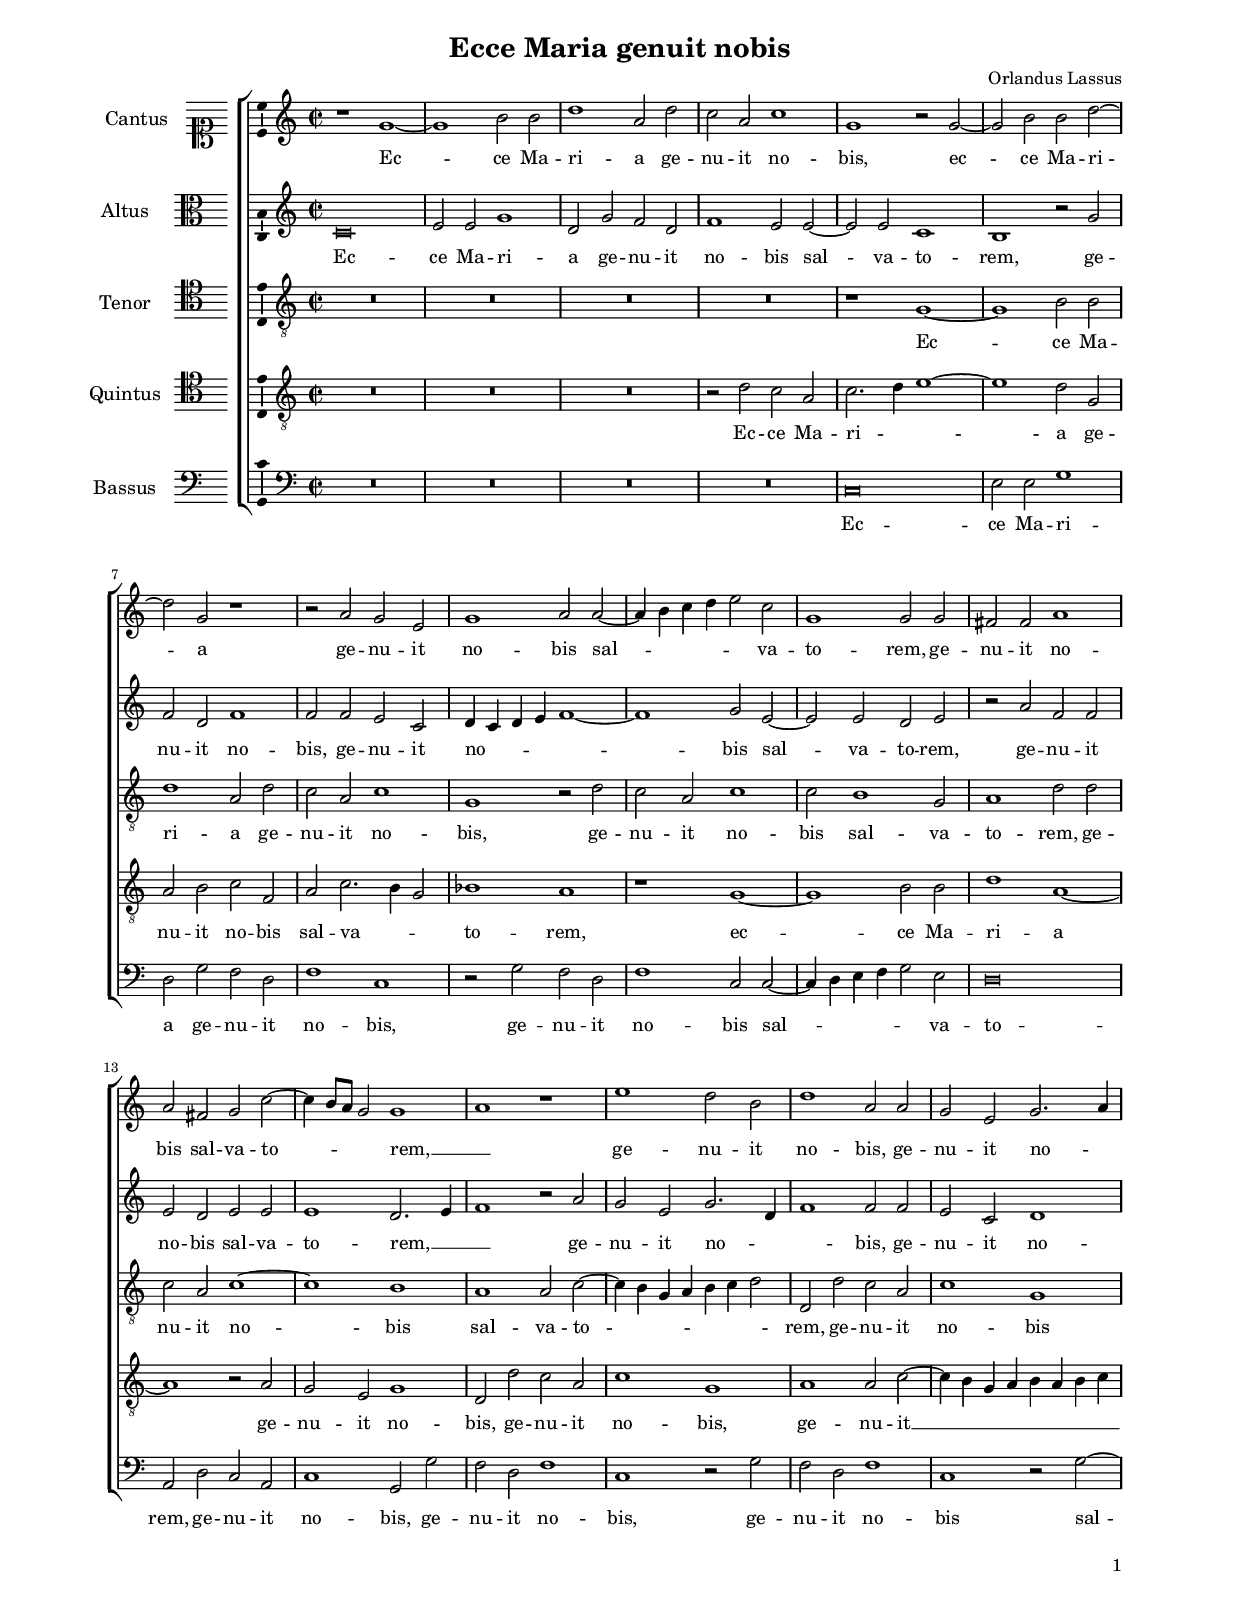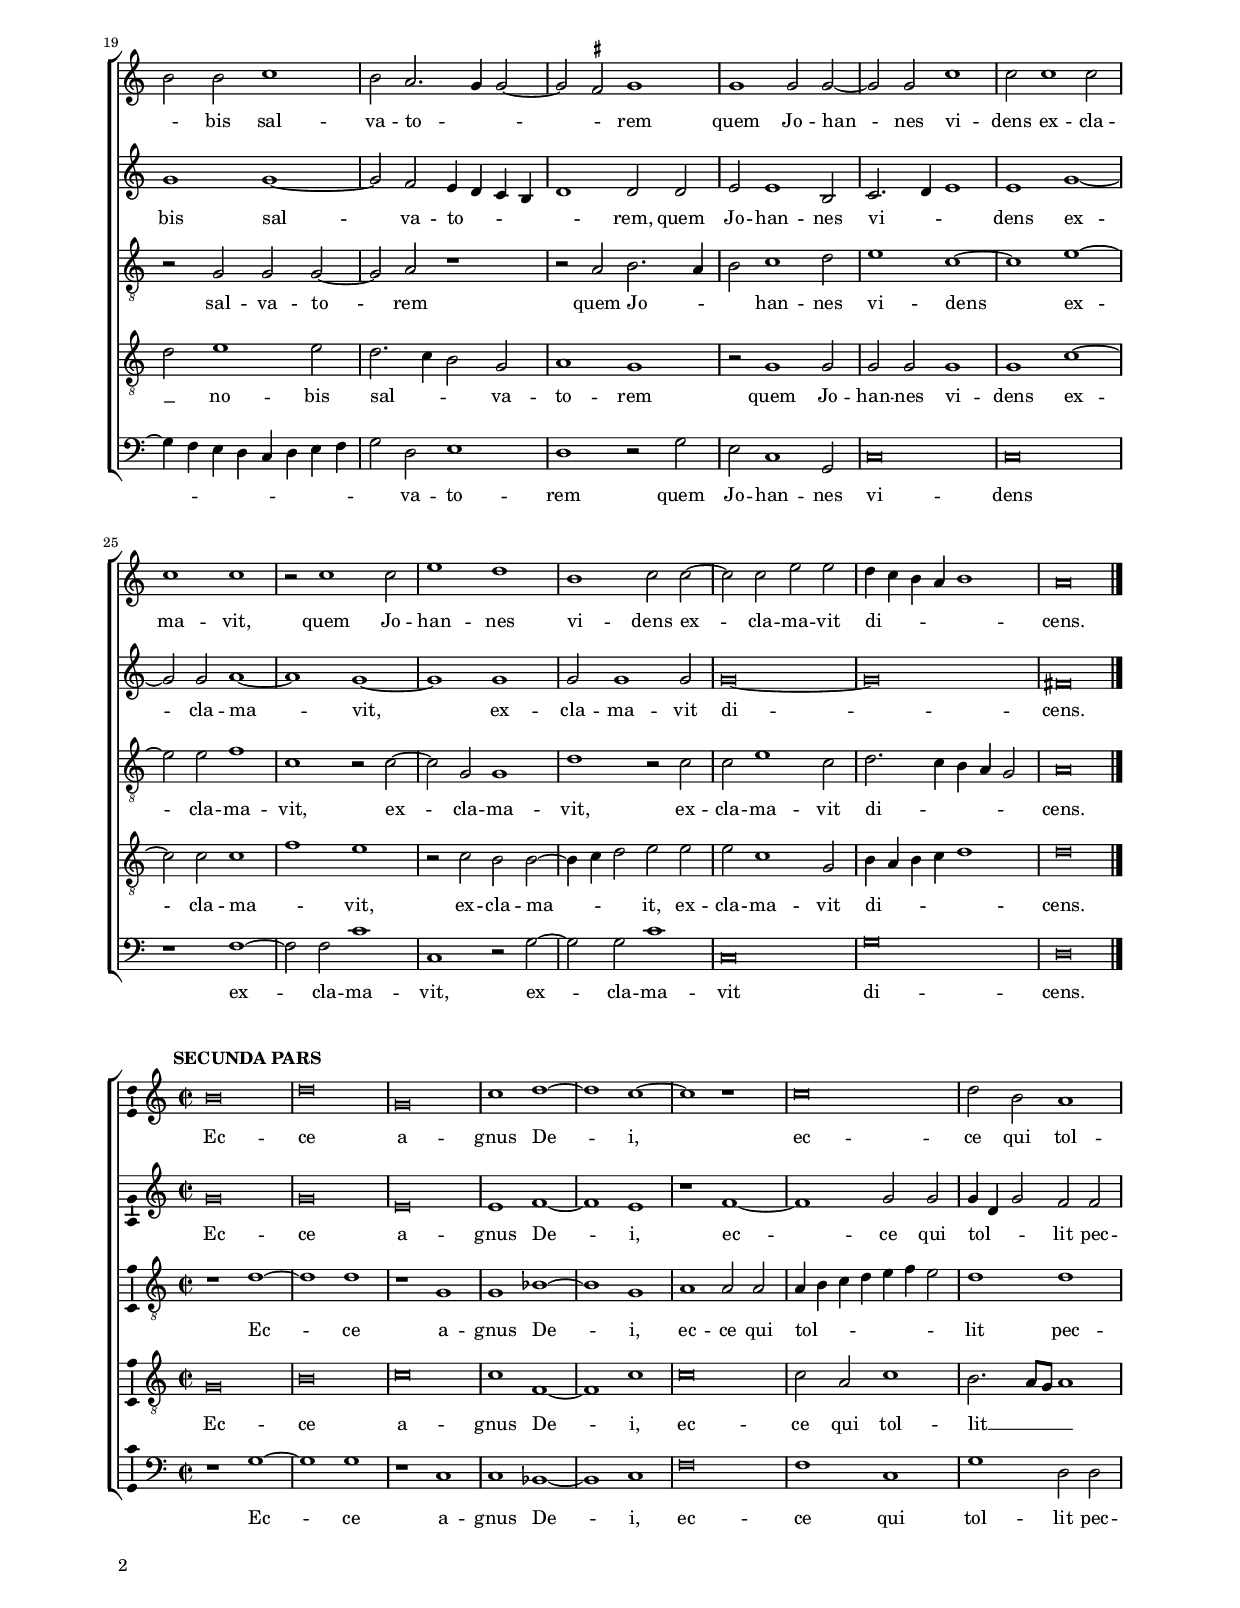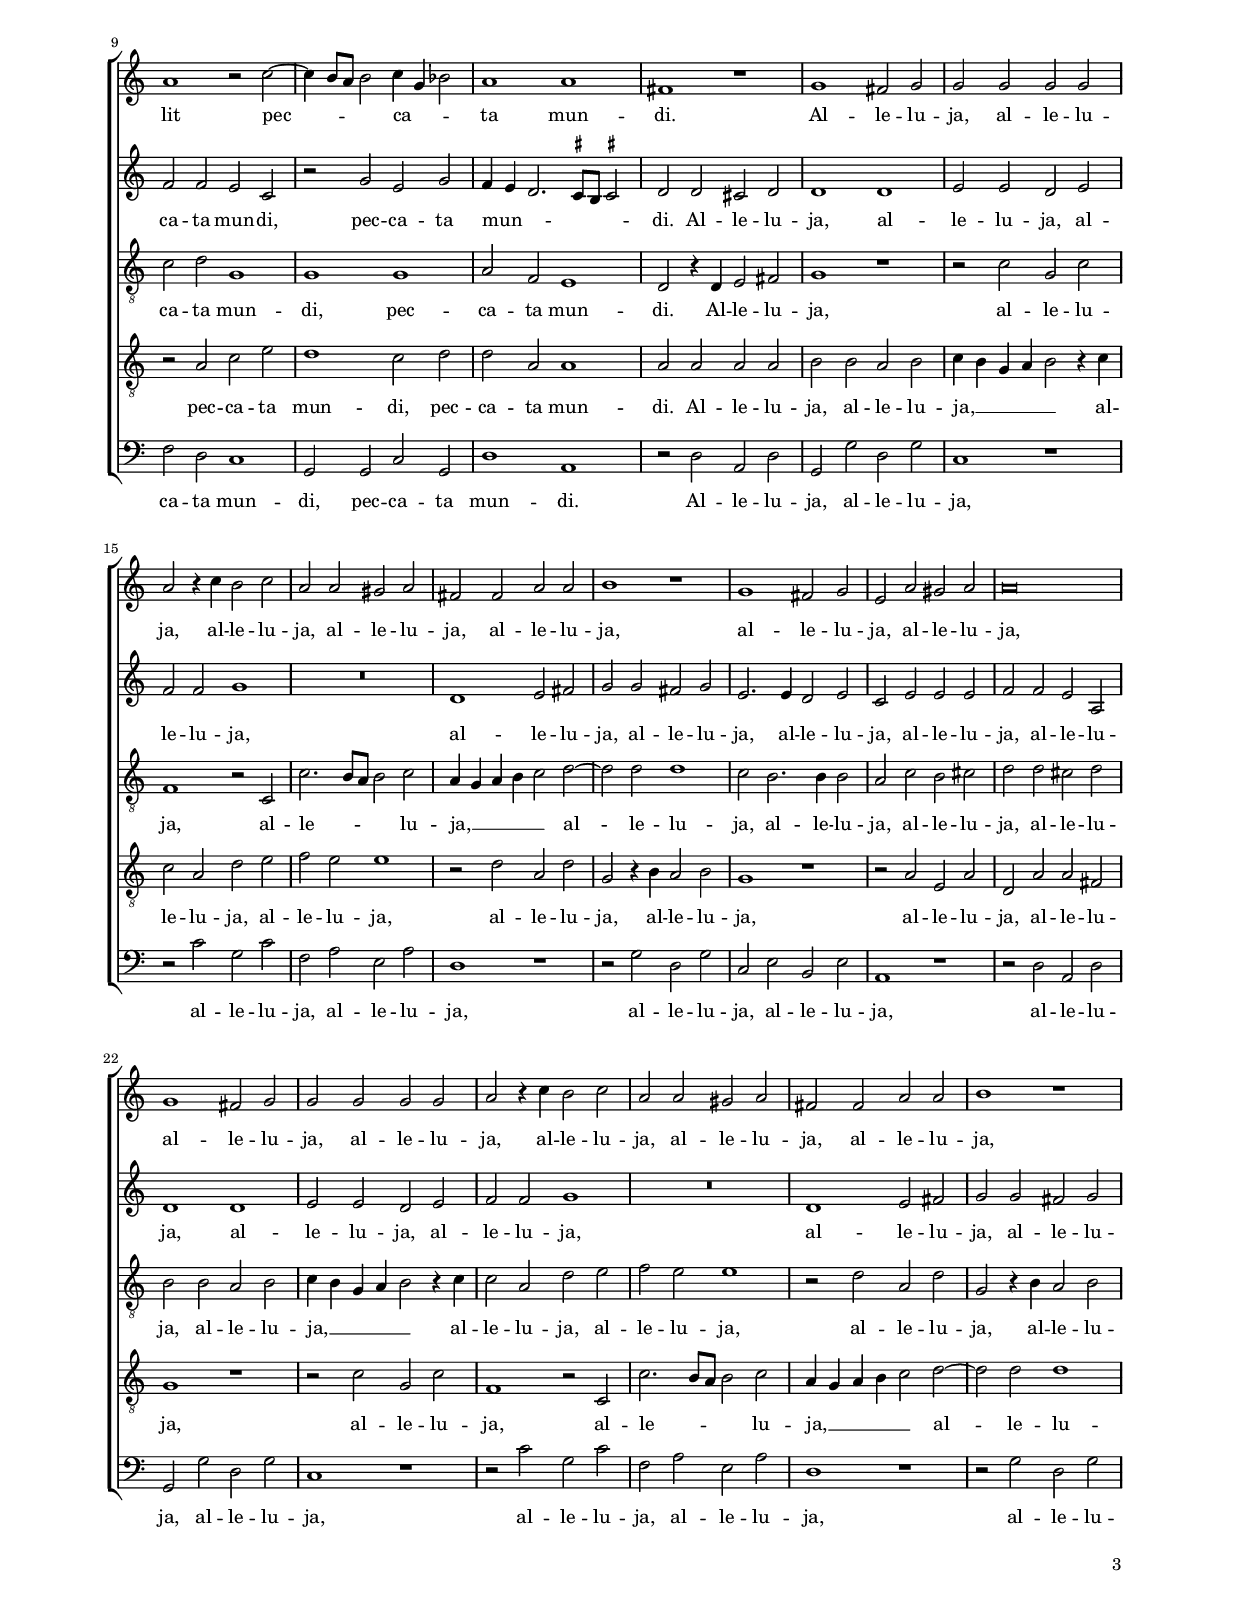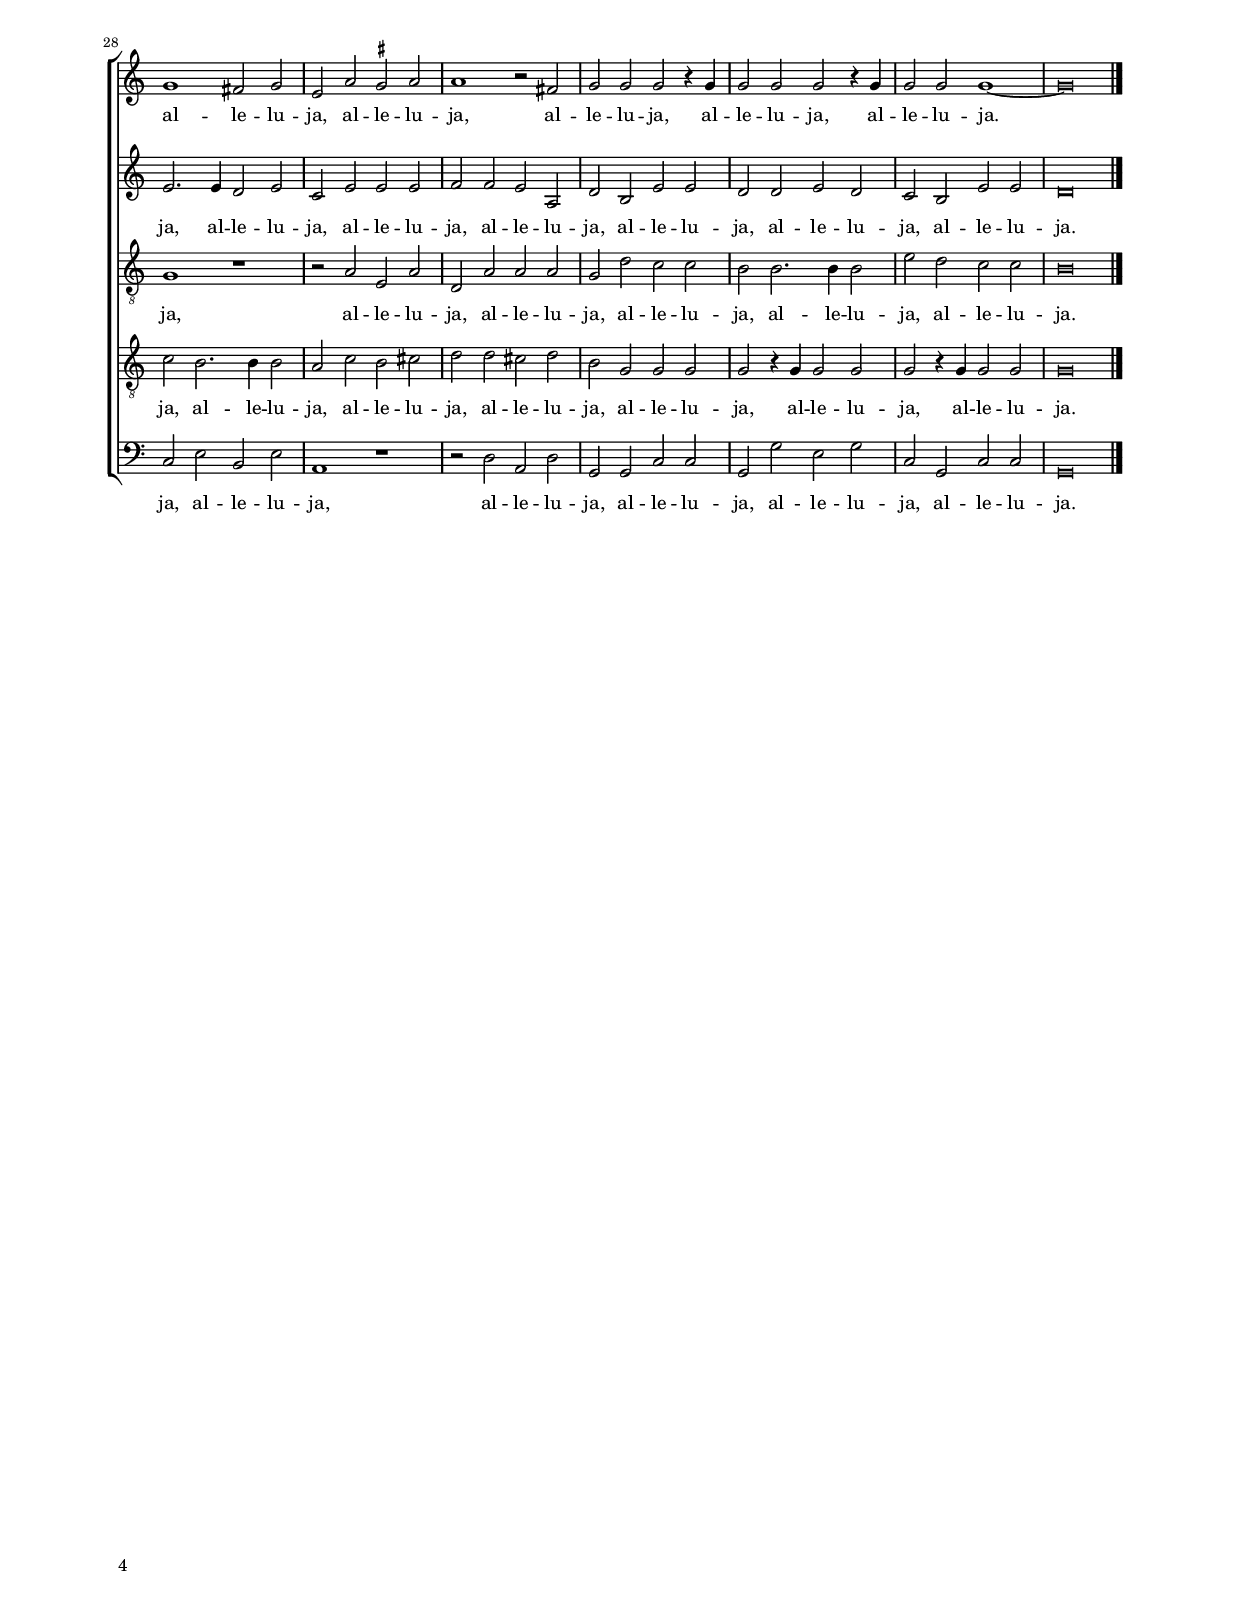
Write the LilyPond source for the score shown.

\header
{
  title="Ecce Maria genuit nobis"
  composer="Orlandus Lassus"
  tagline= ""
}

\version "2.24.1"
\include "deutsch.ly"
#(set-global-staff-size 15)
% #(set-default-paper-size "letter")
#(ly:set-option 'point-and-click #f)

	
	ficta = { \once \set suggestAccidentals = ##t }
	
	forget = #(define-music-function (music) (ly:music?) #{
		\accidentalStyle forget
		$music
		\accidentalStyle default
		#})
	


\paper
	{
	top-margin = 1.8 \cm
	bottom-margin = 1.8 \cm
	left-margin = 2 \cm
	right-margin = 2 \cm
	ragged-bottom = ##f
	ragged-last-bottom = ##t
	print-page-number = ##f
	score-system-spacing = #'((basic-distance . 16) (minimum-distance . 14) (padding . 5) (strechability . 150))
	system-system-spacing = #'((basic-distance . 16) (minimum-distance . 14) (padding . 5) (strechability . 150))
	oddFooterMarkup=\markup   \fill-line { "" \fromproperty #'page:page-number-string }
	evenFooterMarkup=\markup  \fill-line { \fromproperty #'page:page-number-string "" }
	last-bottom-spacing = #'((basic-distance . 12) (minimum-distance . 7) (padding . 4))
%	systems-per-page = 3
%	min-systems-per-page = 3
	}

global = {
	\key c \major
	\time 2/2 \set Score.measureLength = #(ly:make-moment 2/1)
	\skip 1*2*31 \bar "|."
	}
	

incipitcantus = \markup { \score {
	{
	\set Staff.instrumentName = \markup { \fontsize #1 "Cantus" }
	\key c \major
	\clef soprano
	s4 \bar ""
	}
	\layout  {
	raggedright = ##t
	indent = 1.6 \cm
	line-width = 2.5 \cm
	\context { \Staff \remove Time_signature_engraver }
	\override Staff.Clef.Y-extent = #'(0 . 0)
	}} \hspace #1 }
      
      
incipitaltus = \markup { \score {
	{
	\set Staff.instrumentName = \markup { \fontsize #1 "Altus" }
	\key c \major
	\clef alto
	s4 \bar ""
	}
	\layout  {
	raggedright = ##t
	indent = 1.6 \cm
	line-width = 2.5 \cm
	\context { \Staff \remove Time_signature_engraver }
	\override Staff.Clef.Y-extent = #'(0 . 0)
	}} \hspace #1 }


incipittenor = \markup { \score {
	{
	\set Staff.instrumentName = \markup { \fontsize #1 "Tenor" }
	\key c \major
	\clef tenor
	s4 \bar ""
	}
	\layout  {
	raggedright = ##t
	indent = 1.6 \cm
	line-width = 2.5 \cm
	\context { \Staff \remove Time_signature_engraver }
	\override Staff.Clef.Y-extent = #'(0 . 0)
	}} \hspace #1 }
      
      
incipitquintus = \markup { \score {
	{
	\set Staff.instrumentName = \markup { \fontsize #1 "Quintus" }
	\key c \major
	\clef tenor
	s4 \bar ""
	}
	\layout  {
	raggedright = ##t
	indent = 1.6 \cm
	line-width = 2.5 \cm
	\context { \Staff \remove Time_signature_engraver }
	\override Staff.Clef.Y-extent = #'(0 . 0)
	}} \hspace #1 }
      
      
incipitbassus = \markup { \score {
	{
	\set Staff.instrumentName = \markup { \fontsize #1 "Bassus" }
	\key c \major
	\clef bass
	s4 \bar ""
	}
	\layout  {
	raggedright = ##t
	indent = 1.6 \cm
	line-width = 2.5 \cm
	\context { \Staff \remove Time_signature_engraver }
	\override Staff.Clef.Y-extent = #'(0 . 0)
	}} \hspace #1 }


cantus =  \relative c''
	{
	r1 g~
	g1 h2 h
	d1 a2 d
	c2 a c1
%5
	g1 r2 g~ |
	g2 h h d~
	d2 g, r1
	r2 a g e
	g1 a2 a~
%10
	a4 h c d e2 c |
	g1 g2 g
	fis2 fis a1
	a2 fis g c~
	c4 h8 a g2 g1
%15
	a1 r |
	e'1 d2 h
	d1 a2 a
	g2 e g2. a4
	h2 h c1
%20
	h2 a2. g4 g2~ |
	g2 \ficta fis g1
	g1 g2 g~
	g2 g c1
	c2 c1 c2
%25
	c1 c |
	r2 c1 c2
	e1 d
	h1 c2 c~
	c2 c e e
%30
	d4 c h a h1 |
	a\breve |
	}


altus =  \relative c'
	{
	c\breve
	e2 e g1
	d2 g f d
	f1 e2 e~
%5
	e2 e c1 |
	h1 r2 g'
	f2 d f1
	f2 f e c |
	d4 c d e f1~
%10
	f1 g2 e~ |
	e2 e d e
	r2 a f f
	e2 d e e
	e1 d2. e4
%15
	f1 r2 a |
	g2 e g2. d4
	f1 f2 f
	e2 c d1
	g1 g~
%20
	g2 f e4 d c h |
	d1 d2 d
	e2 e1 h2
	c2. d4 e1
	e1 g~
%25
	g2 g a1~ |
	a1 g~
	g1 g
	g2 g1 g2
	g\breve~
%30
	g\breve |
	fis\breve |
	}


tenor =  \relative c'
	{
	R\breve
	R\breve
	R\breve
	R\breve
%5
	r1 g~ |
	g1 h2 h
	d1 a2 d
	c2 a c1
	g1 r2 d'
%10
	c2 a c1 |
	c2 h1 g2
	a1 d2 d
	c2 a c1~
	c1 h
%15
	a1 a2 c~ |
	c4 h g a h c d2
	d,2 d' c a
	c1 g
	r2 g g g~
%20
	g2 a r1 |
	r2 a h2. a4
	h2 c1 d2
	e1 c~
	c1 e~
%25
	e2 e f1 |
	c1 r2 c~
	c2 g g1
	d'1 r2 c
	c2 e1 c2
%30
	d2. c4 h a g2 |
	a\breve |
	}


quintus  =  \relative c'
	{
	R\breve
	R\breve
	R\breve
	r2 d c a
%5
	c2. d4 e1~ |
	e1 d2 g,
	a2 h c f,
	a2 c2. h4 g2
	b1 a
%10
	r1 g~ |
	g1 h2 h
	d1 a~
	a1 r2 a
	g2 e g1
%15
	d2 d' c a |
	c1 g
	a1 a2 c~
	c4 h g a h a h c
	d2 e1 e2
%20
	d2. c4 h2 g |
	a1 g
	r2 g1 g2
	g2 g g1
	g1 c~
%25
	c2 c c1 |
	f1 e
	r2 c h h~
	h4 c d2 e e
	e2 c1 g2
%30
	h4 a h c d1 |
	d\breve |
	}


bassus  =  \relative c
	{
	R\breve
	R\breve
	R\breve
	R\breve
%5
	c\breve |
	e2 e g1
	d2 g f d
	f1 c
	r2 g' f d
%10
	f1 c2 c~ |
	c4 d e f g2 e
	d\breve
	a2 d c a
	c1 g2 g'
%15
	f2 d f1 |
	c1 r2 g'
	f2 d f1
	c1 r2 g'~
	g4 f e d c d e f
%20
	g2 d e1 |
	d1 r2 g
	e2 c1 g2
	c\breve
	c\breve
%25
	r1 f~ |
	f2 f c'1
	c,1 r2 g'~
	g2 g c1
	c,\breve
%30
	g'\breve |
	d\breve |
	}


lyricscantus = \lyricmode {
	Ec -- ce Ma -- ri -- a ge -- nu -- it no -- bis,
	ec -- ce Ma -- ri -- a ge -- nu -- it no -- bis sal -- _ _ _ _ va -- to -- rem,
	ge -- nu -- it no -- bis sal -- va -- to -- _ _ _ rem, __ _
	ge -- nu -- it no -- bis,
	ge -- nu -- it no -- _ _ bis sal -- va -- to -- _ _ _ rem
	quem Jo -- han -- nes vi -- dens ex -- cla -- ma -- vit,
	quem Jo -- han -- nes vi -- dens ex -- cla -- ma -- vit di -- _ _ _ _ cens.
	}


lyricsaltus = \lyricmode {
	Ec -- ce Ma -- ri -- a ge -- nu -- it no -- bis sal -- va -- to -- rem,
	ge -- nu -- it no -- bis,
	ge -- nu -- it no -- _ _ _ _ bis sal -- va -- to -- rem,
	ge -- nu -- it no -- bis sal -- va -- to -- rem, __ _ _
	ge -- nu -- it no -- _ _ bis,
	ge -- nu -- it no -- bis sal -- va -- to -- _ _ _ _ rem,
	quem Jo -- han -- nes vi -- _ _ dens ex -- cla -- ma -- vit,
	ex -- cla -- ma -- vit di -- cens.
	}


lyricstenor = \lyricmode {
	Ec -- ce Ma -- ri -- a ge -- nu -- it no -- bis,
	ge -- nu -- it no -- bis sal -- va -- to -- rem,
	ge -- nu -- it no -- bis sal -- va -- to -- _ _ _ _ _ _ rem,
	ge -- nu -- it no -- bis sal -- va -- to -- rem
	quem Jo -- _ _ han -- nes vi -- dens ex -- cla -- ma -- vit,
	ex -- cla -- ma -- vit,
	ex -- cla -- ma -- vit di -- _ _ _ _ cens.
	}


lyricsquintus = \lyricmode {
	Ec -- ce Ma -- ri -- _ _ a ge -- nu -- it no -- bis sal -- va -- _ _ to -- rem,
	ec -- ce Ma -- ri -- a ge -- nu -- it no -- bis,
	ge -- nu -- it no -- bis,
	ge -- nu -- it __ _ _ _ _ _ _ _ _ no -- bis sal -- _ _ va -- to -- rem
	quem Jo -- han -- nes vi -- dens ex -- cla -- ma -- _ vit,
	ex -- cla -- ma -- _ _ it,
	ex -- cla -- ma -- vit di -- _ _ _ _ cens.
	}


lyricsbassus = \lyricmode {
	Ec -- ce Ma -- ri -- a ge -- nu -- it no -- bis,
	ge -- nu -- it no -- bis sal -- _ _ _ _ va -- to -- rem,
	ge -- nu -- it no -- bis,
	ge -- nu -- it no -- bis,
	ge -- nu -- it no -- bis sal -- _ _ _ _ _ _ _ _ va -- to -- rem
	quem Jo -- han -- nes vi -- dens ex -- cla -- ma -- vit,
	ex -- cla -- ma -- vit di -- cens.
	}


\score
{  
	\transpose c c {
	\new ChoirStaff \with { \override StaffGrouper.staff-staff-spacing.basic-distance = #12 }
	<<

	\new Staff << \global
	\new Voice="v1" {
		\set Staff.instrumentName=\incipitcantus
		\set Staff.midiInstrument = "reed organ"
		\clef violin
		\cantus }
	\new Lyrics \lyricsto "v1" {\lyricscantus }
	>>


	\new Staff << \global
	\new Voice="v2" {
		\set Staff.instrumentName=\incipitaltus
		\set Staff.midiInstrument = "reed organ"
		\clef violin 
		\altus}
	\new Lyrics \lyricsto "v2" {\lyricsaltus }
	>>


	\new Staff << \global
	\new Voice="v3" {
		\set Staff.instrumentName=\incipittenor
		\set Staff.midiInstrument = "reed organ"
		\clef "G_8"
		\tenor }
	\new Lyrics \lyricsto "v3" {\lyricstenor }
	>>


	\new Staff << \global
	\new Voice="v5" {
		\set Staff.instrumentName=\incipitquintus
		\set Staff.midiInstrument = "reed organ"
		\clef "G_8"
		\quintus}
	\new Lyrics \lyricsto "v5" {\lyricsquintus }
	>>


	\new Staff << \global
	\new Voice="v4" {
		\set Staff.instrumentName=\incipitbassus
		\set Staff.midiInstrument = "reed organ"
		\clef bass
		\bassus }
	\new Lyrics \lyricsto "v4" {\lyricsbassus}
	>>

	>>
	} % transpose

	\layout
	{
	indent = 2.2 \cm
	\context { \Staff \override TimeSignature.break-visibility = #end-of-line-invisible }
	\context { \Lyrics \override VerticalAxisGroup.nonstaff-relatedstaff-spacing.padding = #1.4 }
%	\context { \Lyrics \override LyricText.font-size = #1 }
	\context { \Staff \consists Ambitus_engraver }
	\context { \Score \override BarNumber.padding = #2 }
	\context { \Voice \override NoteHead.style = #'baroque }
	}


\midi
	{
	\tempo 2 = 90
	}

}

%%%%%%%%%%%%%%%%%%%%  PARS SECUNDA


global = {
	\key c \major
	\time 2/2 \set Score.measureLength = #(ly:make-moment 2/1)

	\skip 1*2*34 \bar "|."
	}


cantus =  \relative c''
	{
	h\breve
	d\breve
	g,\breve
	c1 d~
%5
	d1 c~ |
	c1 r
	c\breve
	d2 h a1
	a1 r2 c~
%10
	c4 h8 a h2 c4 g b2 |
	a1 a
	fis1 r
	g1 fis2 g
	g2 g g g
%15
	a2 r4 c h2 c |
	a2 a gis a
	fis2 fis a a
	h1 r
	g1 fis2 g
%20
	e2 a gis a |
	a\breve
	g1 fis2 g
	g2 g g g
	a2 r4 c h2 c
%25
	a2 a gis a |
	fis2 fis a a
	h1 r
	g1 fis2 g
	e2 a \ficta gis2 a
%30
	a1 r2 fis |
	g2 g g r4 g
	g2 g g r4 g
	g2 g g1~
	g\breve |
	}


altus =  \relative c'
	{
	g'\breve
	g\breve
	e\breve
	e1 f~
%5
	f1 e |
	r1 f~
	f1 g2 g
	g4 d g2 f f
	f2 f e c
%10
	r2 g' e g |
	f4 e d2. \ficta cis8 h \ficta cis!2
	d2 d cis d
	d1 d
	e2 e d e
%15
	f2 f g1 |
	R\breve
	d1 e2 fis
	g2 g fis g
	e2. e4 d2 e
%20
	c2 e e e |
	f2 f e a,
	d1 d
	e2 e d e
	f2 f g1
%25
	R\breve |
	d1 e2 fis
	g2 g fis g
	e2. e4 d2 e
	c2 e e e
%30
	f2 f e a, |
	d2 h e e
	d2 d e d
	c2 h e e
	d\breve |
	}


tenor =  \relative c'
	{
	r1 d~
	d1 d
	r1 g,
	g1 b~
%5
	b1 g |
	a1 a2 a
	a4 h c d e f e2
	d1 d
	c2 d g,1
%10
	g1 g |
	a2 f e1
	d2 r4 d e2 fis
	g1 r
	r2 c g c
%15
	f,1 r2 c |
	c'2. h8 a h2 c
	a4 g a h c2 d~
	d2 d d1
	c2 h2. h4 h2
%20
	a2 c h cis |
	d2 d cis d
	h2 h a h
	c4 h g a h2 r4 c
	c2 a d e
%25
	f2 e e1 |
	r2 d a d
	g,2 r4 h a2 h
	g1 r
	r2 a e a
%30
	d,2 a' a a |
	g2 d' c c
	h2 h2. h4 h2
	e2 d c c
	h\breve |
	}


quintus  =  \relative c'
	{
	g\breve
	h\breve
	c\breve
	c1 f,~
%5
	f1 c' |
	c\breve
	c2 a c1
	h2. a8 g a1
	r2 a c e
%10
	d1 c2 d |
	d2 a a1
	a2 a a a
	h2 h a h
	c4 h g a h2 r4 c
%15
	c2 a d e |
	f2 e e1
	r2 d a d
	g,2 r4 h a2 h
	g1 r
%20
	r2 a e a |
	d,2 a' a fis
	g1 r
	r2 c g c
	f,1 r2 c
%25
	c'2. h8 a h2 c |
	a4 g a h c2 d~
	d2 d d1
	c2 h2. h4 h2
	a2 c h cis
%30
	d2 d cis d |
	h2 g g g
	g2 r4 g g2 g
	g2 r4 g g2 g
	g\breve |
	}


bassus  =  \relative c
	{
	r1 g'~
	g1 g
	r1 c,
	c1 b~
%5
	b1 c |
	f\breve
	f1 c
	g'1 d2 d
	f2 d c1
%10
	g2 g c g |
	d'1 a
	r2 d a d
	g,2 g' d g
	c,1 r
%15
	r2 c' g c |
	f,2 a e a
	d,1 r
	r2 g d g
	c,2 e h e
%20
	a,1 r |
	r2 d a d
	g,2 g' d g
	c,1 r
	r2 c' g c
%25
	f,2 a e a |
	d,1 r
	r2 g d g
	c,2 e h e
	a,1 r
%30
	r2 d a d |
	g,2 g c c
	g2 g' e g
	c,2 g c c
	g\breve |
	}


lyricscantus = \lyricmode {
	Ec -- ce a -- gnus De -- i,
	ec -- ce qui tol -- lit pec -- _ _ _ ca -- _ _ ta mun -- di.
	Al -- le -- lu -- ja,
	al -- le -- lu -- ja,
	al -- le -- lu -- ja,
	al -- le -- lu -- ja,
	al -- le -- lu -- ja,
	al -- le -- lu -- ja,
	al -- le -- lu -- ja,
	al -- le -- lu -- ja,
	al -- le -- lu -- ja,
	al -- le -- lu -- ja,
	al -- le -- lu -- ja,
	al -- le -- lu -- ja,
	al -- le -- lu -- ja,
	al -- le -- lu -- ja,
	al -- le -- lu -- ja,
	al -- le -- lu -- ja,
	al -- le -- lu -- ja.
	}


lyricsaltus = \lyricmode {
	Ec -- ce a -- gnus De -- i,
	ec -- ce qui tol -- _ _ lit pec -- ca -- ta mun -- di,
	pec -- ca -- ta mun -- _ _ _ _ _ di.
	Al -- le -- lu -- ja,
	al -- le -- lu -- ja,
	al -- le -- lu -- ja,
	al -- le -- lu -- ja,
	al -- le -- lu -- ja,
	al -- le -- lu -- ja,
	al -- le -- lu -- ja,
	al -- le -- lu -- ja,
	al -- le -- lu -- ja,
	al -- le -- lu -- ja,
	al -- le -- lu -- ja,
	al -- le -- lu -- ja,
	al -- le -- lu -- ja,
	al -- le -- lu -- ja,
	al -- le -- lu -- ja,
	al -- le -- lu -- ja,
	al -- le -- lu -- ja,
	al -- le -- lu -- ja.
	}


lyricstenor = \lyricmode {
	Ec -- ce a -- gnus De -- i,
	ec -- ce qui tol -- _ _ _ _ _ _ lit pec -- ca -- ta mun -- di,
	pec -- ca -- ta mun -- di.
	Al -- le -- lu -- ja,
	al -- le -- lu -- ja,
	al -- le -- _ _ _ lu -- ja, __ _ _ _ _
	al -- le -- lu -- ja,
	al -- le -- lu -- ja,
	al -- le -- lu -- ja,
	al -- le -- lu -- ja,
	al -- le -- lu -- ja, __ _ _ _ _
	al -- le -- lu -- ja,
	al -- le -- lu -- ja,
	al -- le -- lu -- ja,
	al -- le -- lu -- ja,
	al -- le -- lu -- ja,
	al -- le -- lu -- ja,
	al -- le -- lu -- ja,
	al -- le -- lu -- ja,
	al -- le -- lu -- ja.
	}


lyricsquintus = \lyricmode {
	Ec -- ce a -- gnus De -- i,
	ec -- ce qui tol -- lit __ _ _ _ pec -- ca -- ta mun -- di,
	pec -- ca -- ta mun -- di.
	Al -- le -- lu -- ja,
	al -- le -- lu -- ja, __ _ _ _ _
	al -- le -- lu -- ja,
	al -- le -- lu -- ja,
	al -- le -- lu -- ja,
	al -- le -- lu -- ja,
	al -- le -- lu -- ja,
	al -- le -- lu -- ja,
	al -- le -- lu -- ja,
	al -- le -- _ _ _ lu -- ja, __ _ _ _ _
	al -- le -- lu -- ja,
	al -- le -- lu -- ja,
	al -- le -- lu -- ja,
	al -- le -- lu -- ja,
	al -- le -- lu -- ja,
	al -- le -- lu -- ja,
	al -- le -- lu -- ja.
	}


lyricsbassus = \lyricmode {
	Ec -- ce a -- gnus De -- i,
	ec -- ce qui tol -- lit pec -- ca -- ta mun -- di,
	pec -- ca -- ta mun -- di.
	Al -- le -- lu -- ja,
	al -- le -- lu -- ja,
	al -- le -- lu -- ja,
	al -- le -- lu -- ja,
	al -- le -- lu -- ja,
	al -- le -- lu -- ja,
	al -- le -- lu -- ja,
	al -- le -- lu -- ja,
	al -- le -- lu -- ja,
	al -- le -- lu -- ja,
	al -- le -- lu -- ja,
	al -- le -- lu -- ja,
	al -- le -- lu -- ja,
	al -- le -- lu -- ja,
	al -- le -- lu -- ja,
	al -- le -- lu -- ja.
	}


\score
	{  
	\transpose c c {
	\new ChoirStaff \with { \override StaffGrouper.staff-staff-spacing.basic-distance = #12 }
	<<

	\new Staff <<\global
	\new Voice="v1" {
	  %\set Staff.instrumentName=Cantus
		\set Staff.midiInstrument = "reed organ"
		\clef violin
		\cantus }
	\new Lyrics \lyricsto "v1" {\lyricscantus }
	>>


	\new Staff << \global
	\new Voice="v2" {
	  %\set Staff.instrumentName=Altus
		\set Staff.midiInstrument = "reed organ"
		\clef violin % "G_8"
		\altus}
	\new Lyrics \lyricsto "v2" {\lyricsaltus }
	>>


	\new Staff <<\global
	\new Voice="v3" {
	  %\set Staff.instrumentName=Tenor
		\set Staff.midiInstrument = "reed organ"
		\clef "G_8"
		\tenor }
	\new Lyrics \lyricsto "v3" {\lyricstenor }
	>>


	\new Staff << \global
	\new Voice="v5" {
	  %\set Staff.instrumentName=Quintus
		\set Staff.midiInstrument = "reed organ"
		\clef "G_8"
		\quintus}
	\new Lyrics \lyricsto "v5" {\lyricsquintus }
	>>


	\new Staff <<\global
	\new Voice="v4" {
	  %\set Staff.instrumentName=Bassus
		\set Staff.midiInstrument = "reed organ"
		\clef bass
		\bassus }
	\new Lyrics \lyricsto "v4" {\lyricsbassus}
	>>
	
	>>
	} % transpose

	\layout
	{
	indent = 0 \cm
	\context { \Staff \override TimeSignature.break-visibility = #end-of-line-invisible }
	\context { \Lyrics \override VerticalAxisGroup.nonstaff-relatedstaff-spacing.padding = #1.4 }
%	\context { \Lyrics \override LyricText.font-size = #1 }
	\context { \Staff \consists Ambitus_engraver }
	\context { \Score \override BarNumber.padding = #2 }
	\context { \Voice \override NoteHead.style = #'baroque }
	}

	\header { piece = \markup { \raise #2 \hspace # 7 \bold "SECUNDA PARS"} }

\midi
	{
	\tempo 2 = 90
	}
	
}

% EOF
